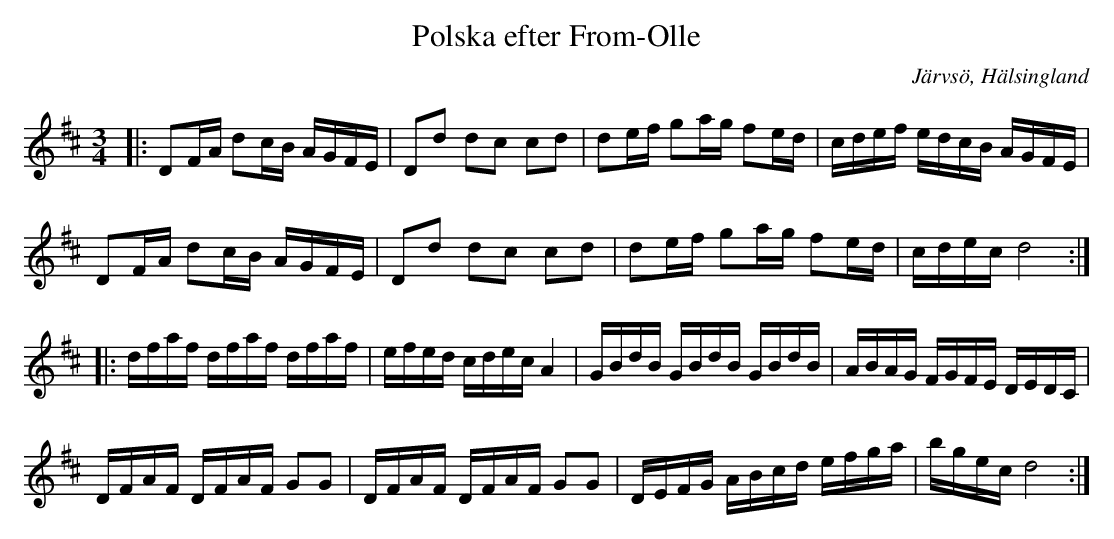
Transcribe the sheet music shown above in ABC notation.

X:1
T:Polska efter From-Olle
O:Järvsö, Hälsingland
M:3/4
L:1/8
K:D
|: DF/A/ dc/B/ A/G/F/E/ | Dd dc cd | de/f/ ga/g/ fe/d/ | c/d/e/f/ e/d/c/B/ A/G/F/E/ |
DF/A/ dc/B/ A/G/F/E/ | Dd dc cd | de/f/ ga/g/ fe/d/ | c/d/e/c/ d4 :|
|: d/f/a/f/ d/f/a/f/ d/f/a/f/ | e/f/e/d/ c/d/e/c/ A2 | G/B/d/B/ G/B/d/B/ G/B/d/B/ | A/B/A/G/ F/G/F/E/ D/E/D/C/ |
D/F/A/F/ D/F/A/F/ GG | D/F/A/F/ D/F/A/F/ GG | D/E/F/G/ A/B/c/d/ e/f/g/a/ | b/g/e/c/ d4 :|
